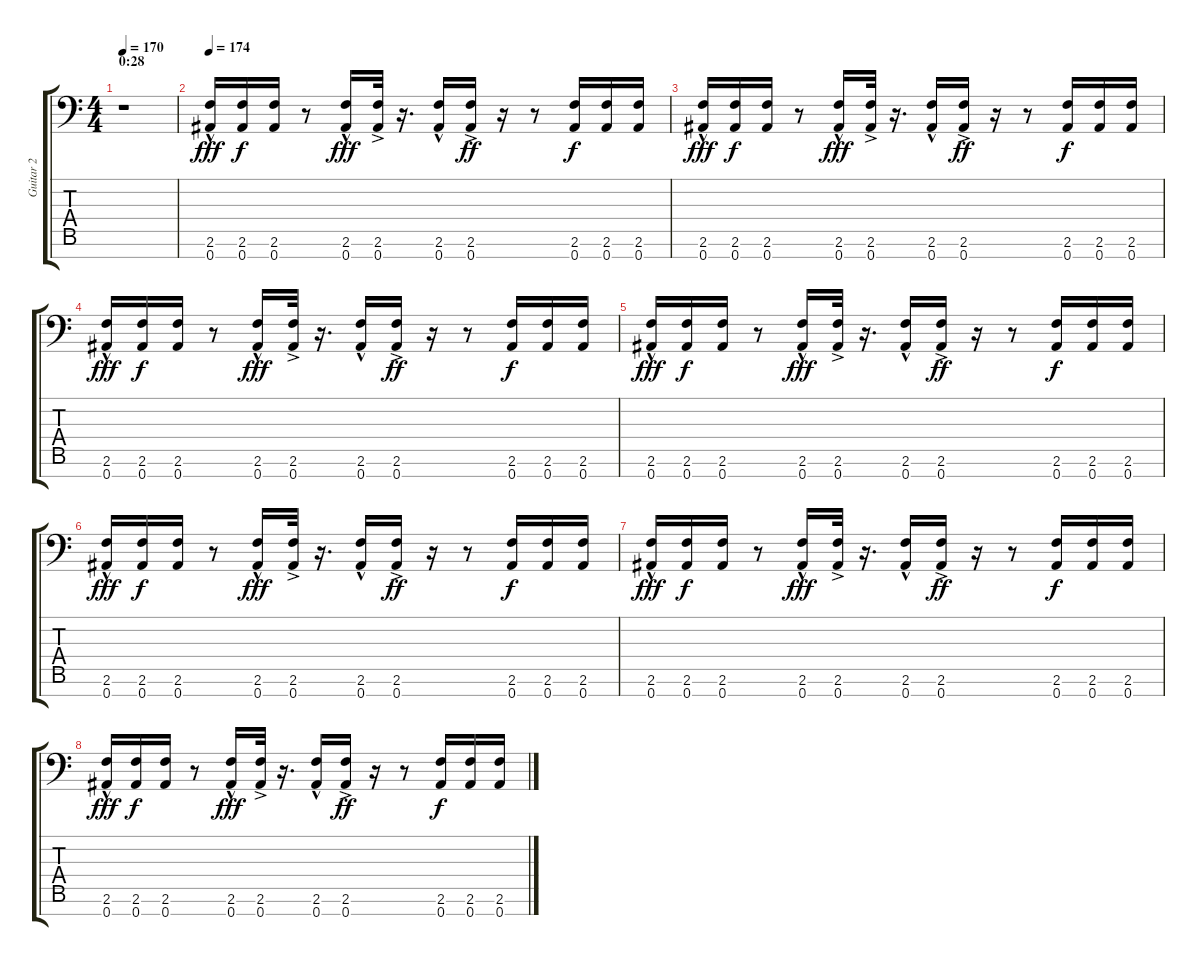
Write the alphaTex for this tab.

\track ("Guitar 2" "Guitar 2") {instrument distortionguitar}
\staff {score tabs}
\tuning (Eb4 Bb3 Gb3 Db3 Ab2 Eb2 Bb1) {hide}
\ts (4 4)
\section ("" "0:28")
\tempo 170
\clef f4
\ks c
r.1{dy fff instrument distortionguitar} |
\tempo 174
(2.6{hac} 0.7{hac}).16 (2.6 0.7).16{dy f} (2.6 0.7).16 r.8 (2.6{hac} 0.7{hac}).16{dy fff} (2.6{ac} 0.7{ac}).32 r.16{d} (2.6{hac} 0.7{hac}).16 (2.6{ac} 0.7{ac}).16{dy ff} r.16 r.8 (2.6 0.7).16{dy f} (2.6 0.7).16 (2.6 0.7).16 |
(2.6{hac} 0.7{hac}).16{dy fff} (2.6 0.7).16{dy f} (2.6 0.7).16 r.8 (2.6{hac} 0.7{hac}).16{dy fff} (2.6{ac} 0.7{ac}).32 r.16{d} (2.6{hac} 0.7{hac}).16 (2.6{ac} 0.7{ac}).16{dy ff} r.16 r.8 (2.6 0.7).16{dy f} (2.6 0.7).16 (2.6 0.7).16 |
(2.6{hac} 0.7{hac}).16{dy fff} (2.6 0.7).16{dy f} (2.6 0.7).16 r.8 (2.6{hac} 0.7{hac}).16{dy fff} (2.6{ac} 0.7{ac}).32 r.16{d} (2.6{hac} 0.7{hac}).16 (2.6{ac} 0.7{ac}).16{dy ff} r.16 r.8 (2.6 0.7).16{dy f} (2.6 0.7).16 (2.6 0.7).16 |
(2.6{hac} 0.7{hac}).16{dy fff} (2.6 0.7).16{dy f} (2.6 0.7).16 r.8 (2.6{hac} 0.7{hac}).16{dy fff} (2.6{ac} 0.7{ac}).32 r.16{d} (2.6{hac} 0.7{hac}).16 (2.6{ac} 0.7{ac}).16{dy ff} r.16 r.8 (2.6 0.7).16{dy f} (2.6 0.7).16 (2.6 0.7).16 |
(2.6{hac} 0.7{hac}).16{dy fff} (2.6 0.7).16{dy f} (2.6 0.7).16 r.8 (2.6{hac} 0.7{hac}).16{dy fff} (2.6{ac} 0.7{ac}).32 r.16{d} (2.6{hac} 0.7{hac}).16 (2.6{ac} 0.7{ac}).16{dy ff} r.16 r.8 (2.6 0.7).16{dy f} (2.6 0.7).16 (2.6 0.7).16 |
(2.6{hac} 0.7{hac}).16{dy fff} (2.6 0.7).16{dy f} (2.6 0.7).16 r.8 (2.6{hac} 0.7{hac}).16{dy fff} (2.6{ac} 0.7{ac}).32 r.16{d} (2.6{hac} 0.7{hac}).16 (2.6{ac} 0.7{ac}).16{dy ff} r.16 r.8 (2.6 0.7).16{dy f} (2.6 0.7).16 (2.6 0.7).16 |
(2.6{hac} 0.7{hac}).16{dy fff} (2.6 0.7).16{dy f} (2.6 0.7).16 r.8 (2.6{hac} 0.7{hac}).16{dy fff} (2.6{ac} 0.7{ac}).32 r.16{d} (2.6{hac} 0.7{hac}).16 (2.6{ac} 0.7{ac}).16{dy ff} r.16 r.8 (2.6 0.7).16{dy f} (2.6 0.7).16 (2.6 0.7).16
